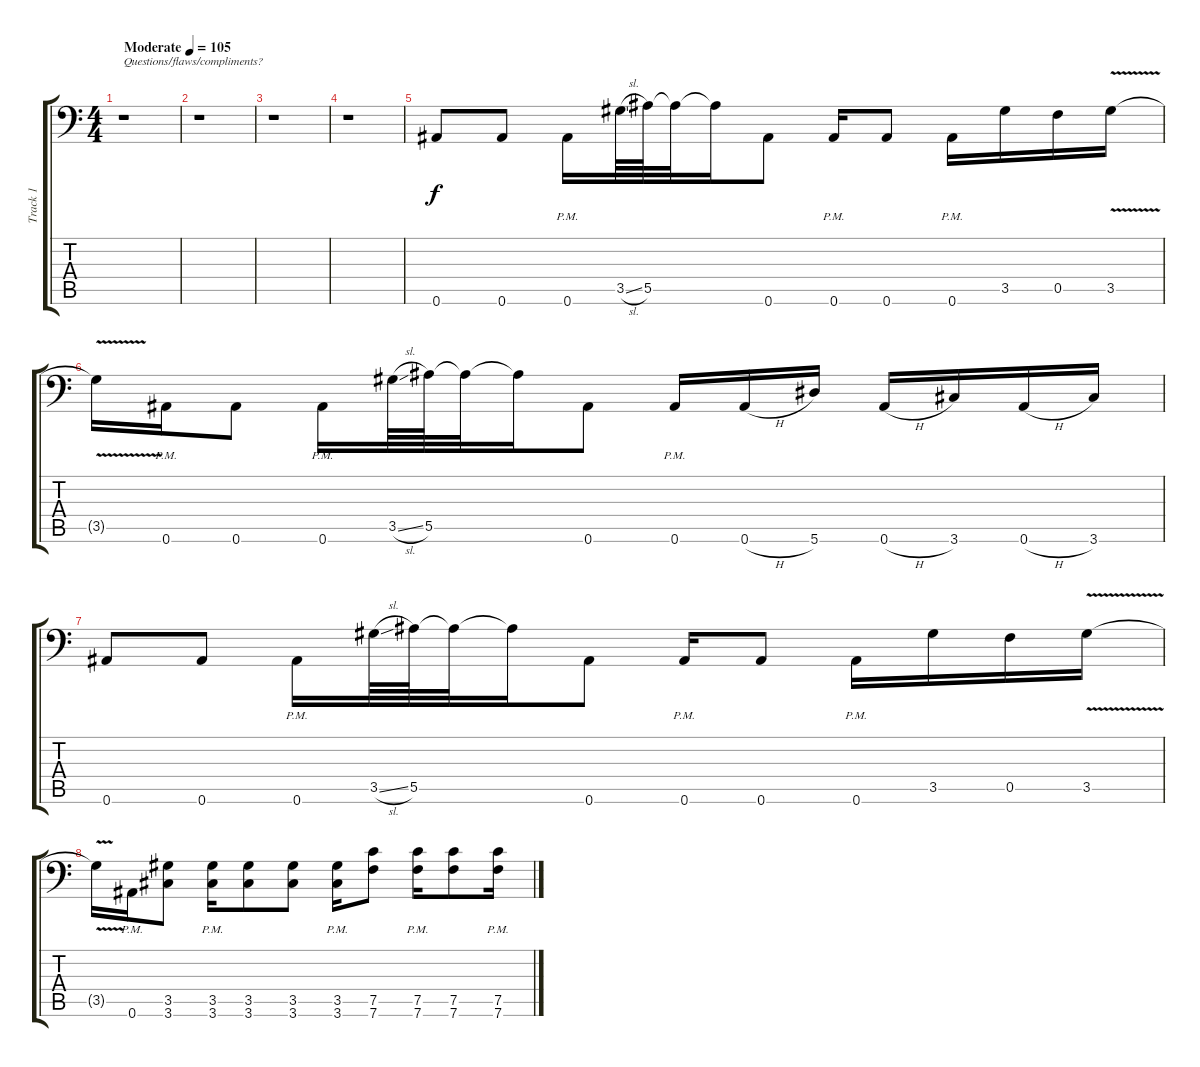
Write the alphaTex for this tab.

\track ("Track 1" "Track 1") {instrument distortionguitar}
\staff {score tabs}
\tuning (C4 G3 Eb3 Bb2 F2 Bb1) {hide}
\ts (4 4)
\tempo (105 "Moderate")
\clef f4
\ks c
r.1{txt "Questions/flaws/compliments?" dy f instrument distortionguitar} |
r.1 |
r.1 |
r.1 |
0.6.8 0.6.8 0.6{pm}.16 3.5{sl}.64 5.5.64 5.5{t}.32 5.5{t}.16 0.6.8 0.6{pm}.16 0.6.8 0.6{pm}.16 3.5.16 0.5.16 3.5{v}.16 |
3.5{t}.16 0.6{pm}.16 0.6.8 0.6{pm}.16 3.5{sl}.64 5.5.64 5.5{t}.32 5.5{t}.16 0.6.8 0.6{pm}.16 0.6{h}.16 5.6.16 0.6{h}.16 3.6.16 0.6{h}.16 3.6.16 |
0.6.8 0.6.8 0.6{pm}.16 3.5{sl}.64 5.5.64 5.5{t}.32 5.5{t}.16 0.6.8 0.6{pm}.16 0.6.8 0.6{pm}.16 3.5.16 0.5.16 3.5{v}.16 |
3.5{t}.16 0.6{pm}.16 (3.5 3.6).8 (3.5{pm} 3.6).16 (3.5 3.6).8 (3.5 3.6).8 (3.5 3.6{pm}).16 (7.5 7.6).8 (7.5{pm} 7.6).16 (7.5 7.6).8 (7.5{pm} 7.6).16
